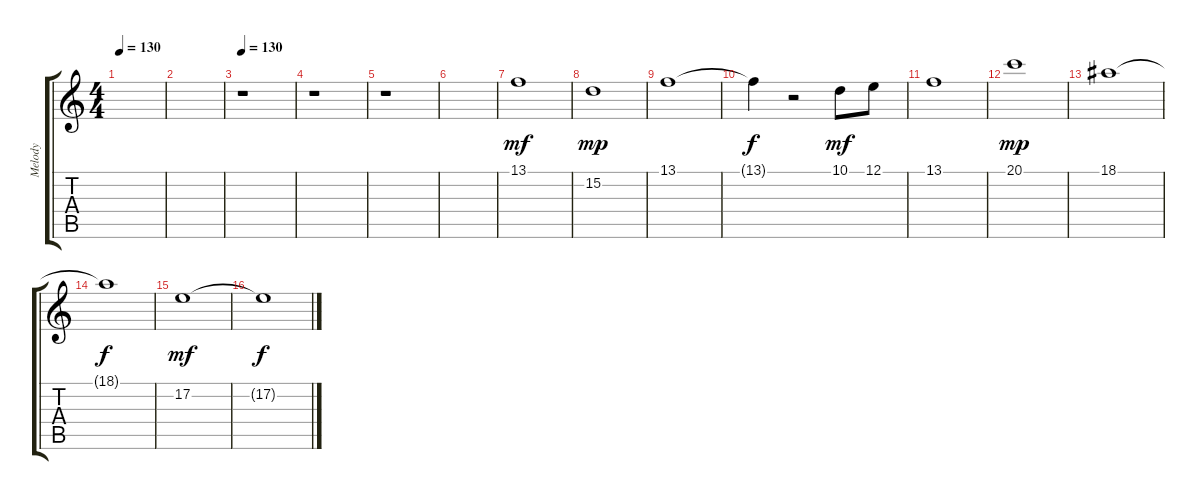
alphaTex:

\track ("Melody" "Melody") {instrument flute}
\staff {score tabs}
\tuning (E4 B3 G3 D3 A2 E2) {hide}
\ts (4 4)
\tempo 130
\clef g2
\ks c
|
|
\tempo 130
r.1 |
r.1 |
r.1 |
|
13.1.1{dy mf} |
15.2.1{dy mp} |
13.1.1 |
13.1{t}.4{dy f} r.2 10.1.8{dy mf} 12.1.8 |
13.1.1 |
20.1.1{dy mp} |
18.1.1 |
18.1{t}.1{dy f} |
17.2.1{dy mf} |
17.2{t}.1{dy f}
